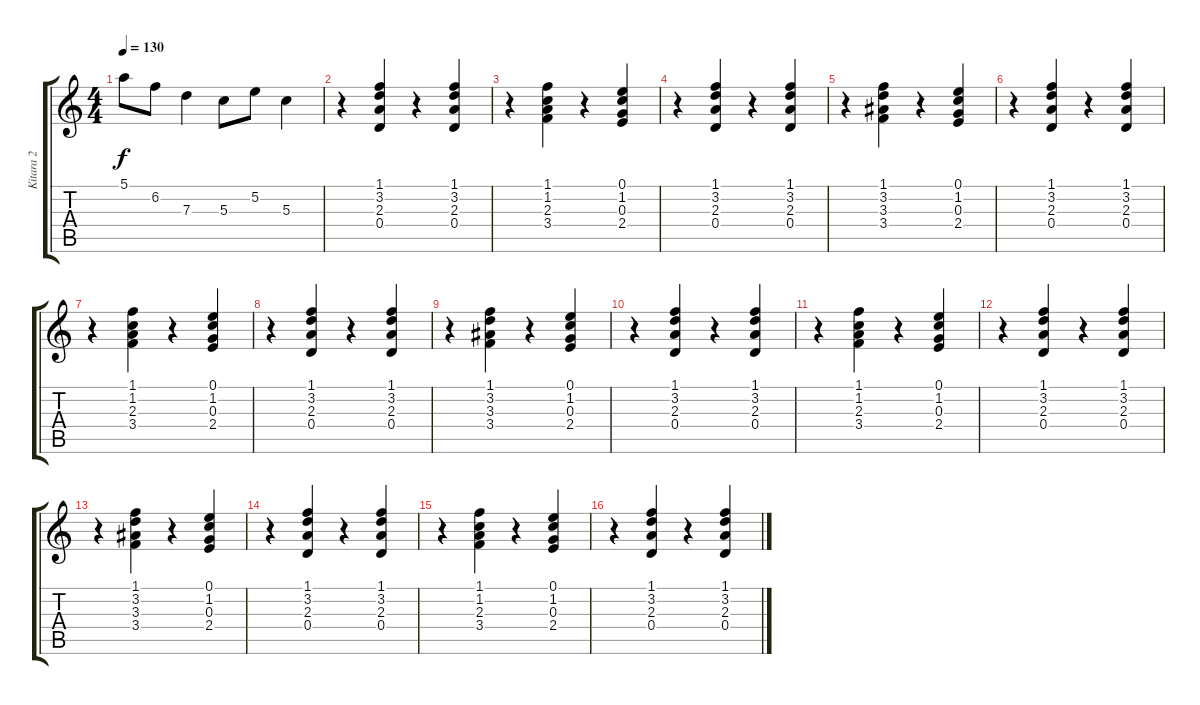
\track ("Kitara 2" "Kitara 2") {instrument overdrivenguitar}
\staff {score tabs}
\tuning (E4 B3 G3 D3 A2 E2) {hide}
\ts (4 4)
\tempo 130
\clef g2
\ks c
5.1.8{dy f} 6.2.8 7.3.4 5.3.8 5.2.8 5.3.4 |
r.4 (1.1 3.2 2.3 0.4).4 r.4 (1.1 3.2 2.3 0.4).4 |
r.4 (1.1 1.2 2.3 3.4).4 r.4 (0.1 1.2 0.3 2.4).4 |
r.4 (1.1 3.2 2.3 0.4).4 r.4 (1.1 3.2 2.3 0.4).4 |
r.4 (1.1 3.2 3.3 3.4).4 r.4 (0.1 1.2 0.3 2.4).4 |
r.4 (1.1 3.2 2.3 0.4).4 r.4 (1.1 3.2 2.3 0.4).4 |
r.4 (1.1 1.2 2.3 3.4).4 r.4 (0.1 1.2 0.3 2.4).4 |
r.4 (1.1 3.2 2.3 0.4).4 r.4 (1.1 3.2 2.3 0.4).4 |
r.4 (1.1 3.2 3.3 3.4).4 r.4 (0.1 1.2 0.3 2.4).4 |
r.4 (1.1 3.2 2.3 0.4).4 r.4 (1.1 3.2 2.3 0.4).4 |
r.4 (1.1 1.2 2.3 3.4).4 r.4 (0.1 1.2 0.3 2.4).4 |
r.4 (1.1 3.2 2.3 0.4).4 r.4 (1.1 3.2 2.3 0.4).4 |
r.4 (1.1 3.2 3.3 3.4).4 r.4 (0.1 1.2 0.3 2.4).4 |
r.4 (1.1 3.2 2.3 0.4).4 r.4 (1.1 3.2 2.3 0.4).4 |
r.4 (1.1 1.2 2.3 3.4).4 r.4 (0.1 1.2 0.3 2.4).4 |
r.4 (1.1 3.2 2.3 0.4).4 r.4 (1.1 3.2 2.3 0.4).4
